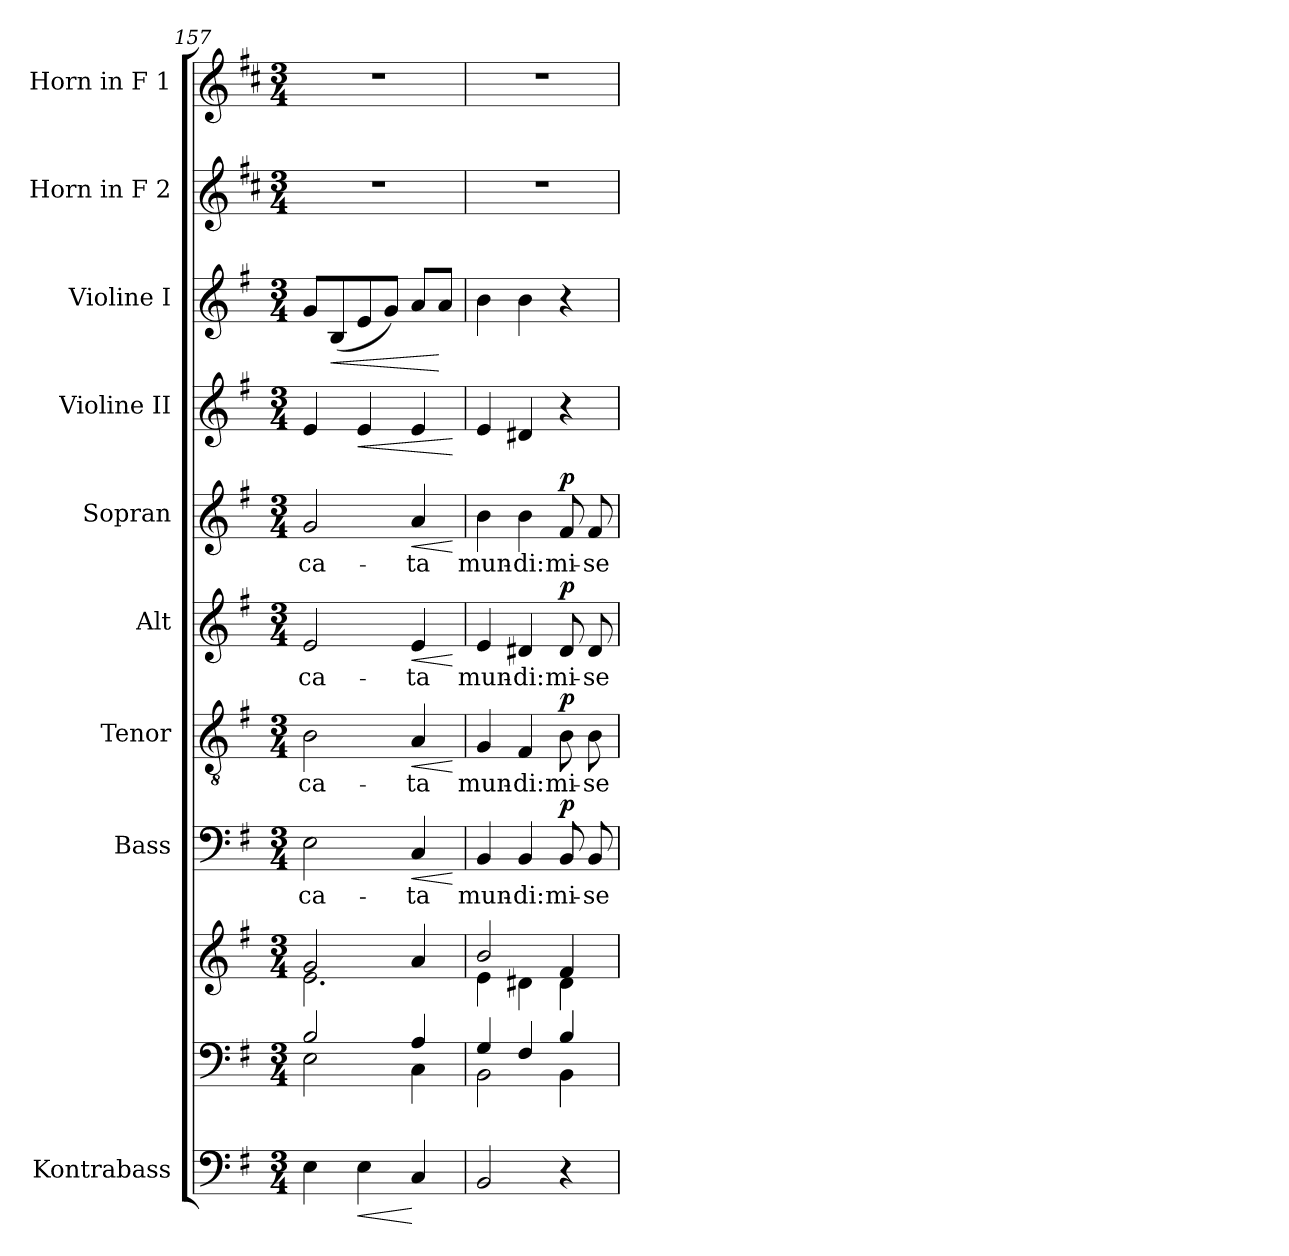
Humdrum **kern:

**kern	**dynam	**kern	**kern	**kern	**text	**dynam	**kern	**text	**dynam	**kern	**text	**dynam	**kern	**text	**dynam	**kern	**dynam	**kern	**dynam	**kern	**kern
*part10	*part10	*part9	*part9	*part8	*part8	*part8	*part7	*part7	*part7	*part6	*part6	*part6	*part5	*part5	*part5	*part4	*part4	*part3	*part3	*part2	*part1
*staff11	*staff11	*staff10	*staff9	*staff8	*staff8	*staff8	*staff7	*staff7	*staff7	*staff6	*staff6	*staff6	*staff5	*staff5	*staff5	*staff4	*staff4	*staff3	*staff3	*staff2	*staff1
*I"Kontrabass	*	*	*	*I"Bass	*	*	*I"Tenor	*	*	*I"Alt	*	*	*I"Sopran	*	*	*I"Violine II	*	*I"Violine I	*	*I"Horn in F 2	*I"Horn in F 1
*I'Kb.	*	*	*	*I'B.	*	*	*I'T.	*	*	*I'A.	*	*	*I'S.	*	*	*I'Vl. II	*	*I'Vl. I	*	*I'Hrn. 2	*I'Hrn. 1
*clefF4	*	*clefF4	*clefG2	*clefF4	*	*	*clefGv2	*	*	*clefG2	*	*	*clefG2	*	*	*clefG2	*	*clefG2	*	*clefG2	*clefG2
*ITrd7c12	*	*	*	*	*	*	*	*	*	*	*	*	*	*	*	*	*	*	*	*ITrd4c7	*ITrd4c7
*k[f#]	*	*k[f#]	*k[f#]	*k[f#]	*	*	*k[f#]	*	*	*k[f#]	*	*	*k[f#]	*	*	*k[f#]	*	*k[f#]	*	*k[f#]	*k[f#]
*G:	*	*G:	*G:	*G:	*	*	*G:	*	*	*G:	*	*	*G:	*	*	*G:	*	*G:	*	*G:	*G:
*M3/4	*	*M3/4	*M3/4	*M3/4	*	*	*M3/4	*	*	*M3/4	*	*	*M3/4	*	*	*M3/4	*	*M3/4	*	*M3/4	*M3/4
=157	=157	=157	=157	=157	=157	=157	=157	=157	=157	=157	=157	=157	=157	=157	=157	=157	=157	=157	=157	=157	=157
*	*	*^	*^	*	*	*	*	*	*	*	*	*	*	*	*	*	*	*	*	*	*
!	!	!	!	!	!	!	!LO:LY:b	!	!	!LO:LY:b	!	!	!LO:LY:b	!	!	!LO:LY:b	!	!	!	!	!	!	!
4EE\	.	2B/	2E\	2g/	2.e\	2E\	-ca-	.	2B\	-ca-	.	2e/	-ca-	.	2g/	-ca-	.	4e/	.	8g/L	.	2.r	2.r
!	!	!	!	!	!	!	!	!	!	!	!	!	!	!	!	!	!	!	!	!	!LO:HP:b	!	!
.	.	.	.	.	.	.	.	.	.	.	.	.	.	.	.	.	.	.	.	(<8B/	<	.	.
!	!LO:HP:b	!	!	!	!	!	!	!	!	!	!	!	!	!	!	!	!	!	!LO:HP:b	!	!	!	!
4EE\	<	.	.	.	.	.	.	.	.	.	.	.	.	.	.	.	.	4e/	<	8e/	.	.	.
.	.	.	.	.	.	.	.	.	.	.	.	.	.	.	.	.	.	.	.	8g/J)	.	.	.
!	!	!	!	!	!	!	!LO:LY:b	!LO:HP:b	!	!LO:LY:b	!LO:HP:b	!	!LO:LY:b	!LO:HP:b	!	!LO:LY:b	!LO:HP:b	!	!	!	!	!	!
4CC/	[	4A/	4C\	4a/	.	4C/	-ta	<	4A/	-ta	<	4e/	-ta	<	4a/	-ta	<	4e/	.	8a/L	.	.	.
.	.	.	.	.	.	.	.	.	.	.	.	.	.	.	.	.	.	.	.	8a/J	[	.	.
*	*	*v	*v	*	*	*	*	*	*	*	*	*	*	*	*	*	*	*	*	*	*	*	*
*	*	*	*v	*v	*	*	*	*	*	*	*	*	*	*	*	*	*	*	*	*	*	*
.	.	.	.	.	.	[	.	.	[	.	.	[	.	.	[	.	[	.	.	.	.
=158	=158	=158	=158	=158	=158	=158	=158	=158	=158	=158	=158	=158	=158	=158	=158	=158	=158	=158	=158	=158	=158
*	*	*^	*^	*	*	*	*	*	*	*	*	*	*	*	*	*	*	*	*	*	*
!	!	!	!	!	!	!	!LO:LY:b	!	!	!LO:LY:b	!	!	!LO:LY:b	!	!	!LO:LY:b	!	!	!	!	!	!	!
2BBB/	.	4G/	2BB\	2b/	4e\	4BB/	mun-	.	4G/	mun-	.	4e/	mun-	.	4b\	mun-	.	4e/	.	4b\	.	2.r	2.r
!	!	!	!	!	!	!	!LO:LY:b	!	!	!LO:LY:b	!	!	!LO:LY:b	!	!	!LO:LY:b	!	!	!	!	!	!	!
.	.	4F#/	.	.	4d#X\	4BB/	-di:	.	4F#/	-di:	.	4d#X/	-di:	.	4b\	-di:	.	4d#X/	.	4b\	.	.	.
!	!	!	!	!	!	!	!LO:LY:b	!LO:DY:a	!	!LO:LY:b	!LO:DY:a	!	!LO:LY:b	!LO:DY:a	!	!LO:LY:b	!LO:DY:a	!	!	!	!	!	!
4r	.	4B/	4BB\	4f#/	4d#\	8BB/	mi-	p	8B\	mi-	p	8d#/	mi-	p	8f#/	mi-	p	4r	.	4r	.	.	.
!	!	!	!	!	!	!	!LO:LY:b	!	!	!LO:LY:b	!	!	!LO:LY:b	!	!	!LO:LY:b	!	!	!	!	!	!	!
.	.	.	.	.	.	8BB/	-se-	.	8B\	-se-	.	8d#/	-se-	.	8f#/	-se-	.	.	.	.	.	.	.
*	*	*v	*v	*	*	*	*	*	*	*	*	*	*	*	*	*	*	*	*	*	*	*	*
*	*	*	*v	*v	*	*	*	*	*	*	*	*	*	*	*	*	*	*	*	*	*	*
=	=	=	=	=	=	=	=	=	=	=	=	=	=	=	=	=	=	=	=	=	=
*-	*-	*-	*-	*-	*-	*-	*-	*-	*-	*-	*-	*-	*-	*-	*-	*-	*-	*-	*-	*-	*-
